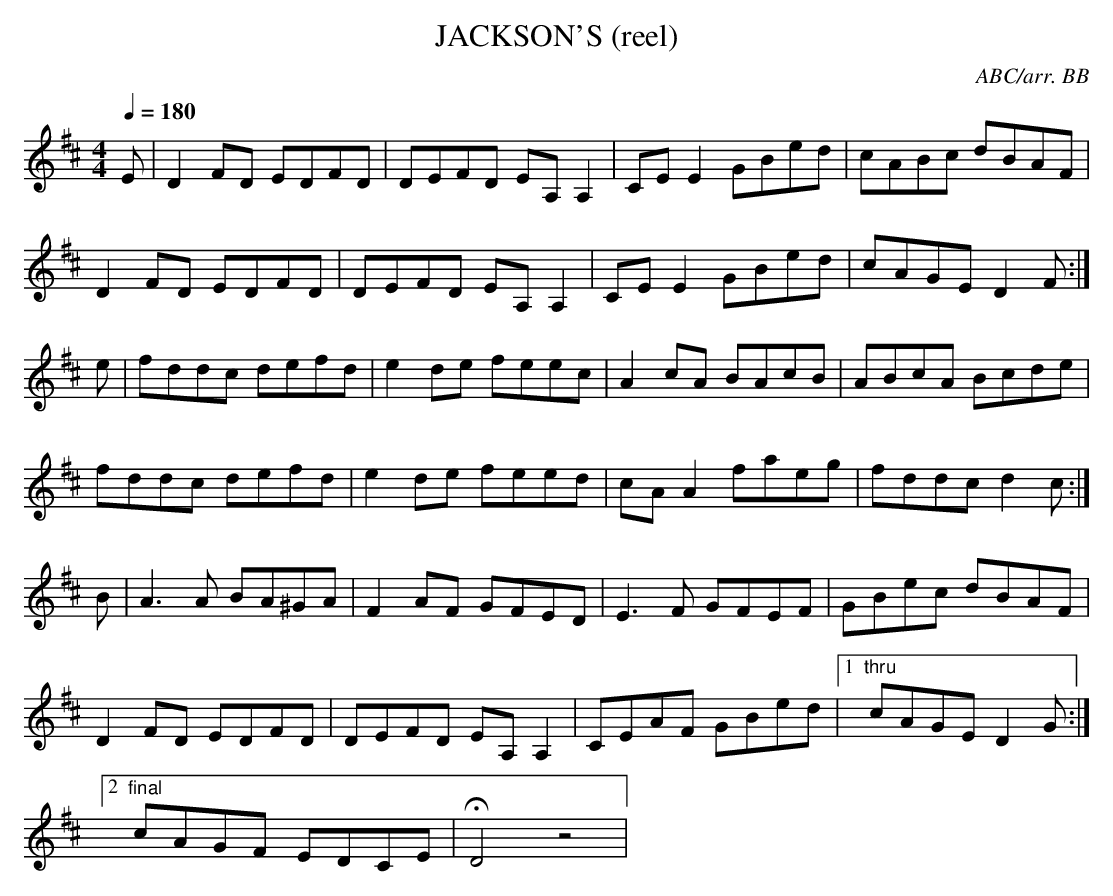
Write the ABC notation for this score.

X:1
T:JACKSON'S (reel)
C:ABC/arr. BB
Q:1/4=180
M:4/4
L:1/8
K:D
E|D2FD EDFD|DEFD EA,A,2|CEE2 GBed|cABc dBAF|
D2FD EDFD|DEFD EA,A,2|CEE2 GBed|cAGE D2F :|
e|fddc defd|e2de feec|A2cA BAcB|ABcA Bcde|
fddc defd|e2de feed|cAA2 faeg|fddc d2c :|
B|A3A BA^GA|F2AF GFED|E3F GFEF|GBec dBAF|
D2FD EDFD|DEFD EA,A,2|CEAF GBed|1 "thru"cAGE D2G :|
[2 "final" cAGF EDCE|HD4z4|
